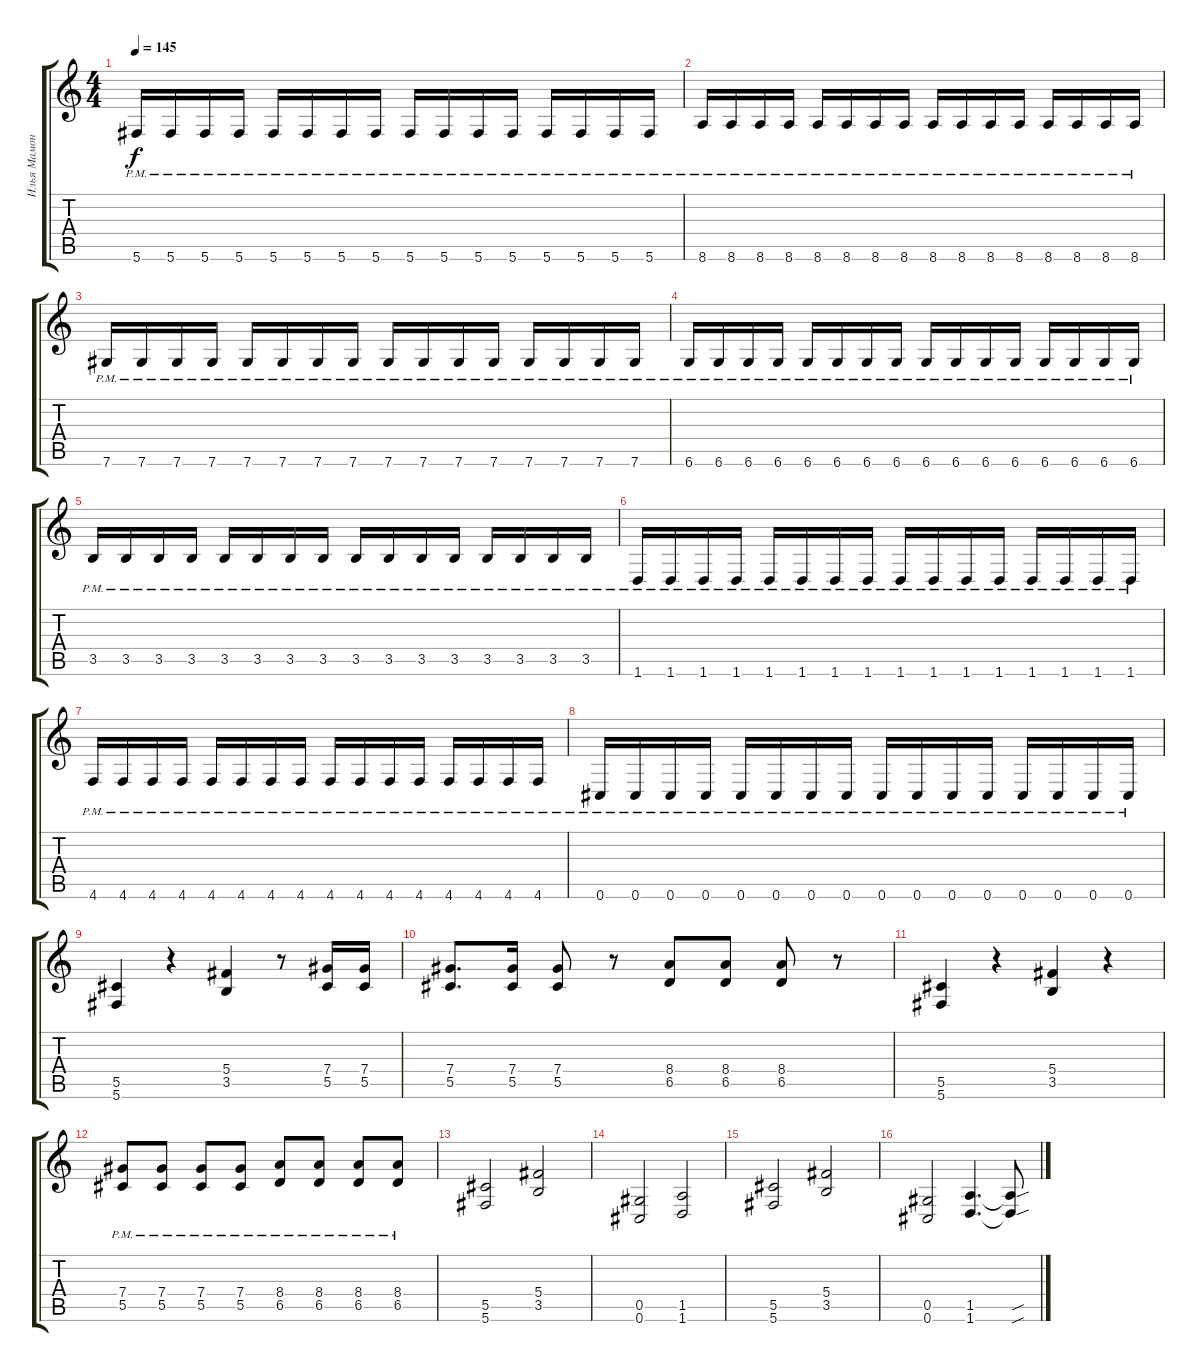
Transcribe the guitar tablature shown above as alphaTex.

\track ("Илья Мамонтов" "Илья Мамон") {instrument distortionguitar}
\staff {score tabs}
\tuning (Eb4 Bb3 Gb3 Db3 Ab2 Db2) {hide}
\ts (4 4)
\tempo 145
\clef g2
\ks c
5.6{pm}.16{dy f} 5.6{pm}.16 5.6{pm}.16 5.6{pm}.16 5.6{pm}.16 5.6{pm}.16 5.6{pm}.16 5.6{pm}.16 5.6{pm}.16 5.6{pm}.16 5.6{pm}.16 5.6{pm}.16 5.6{pm}.16 5.6{pm}.16 5.6{pm}.16 5.6{pm}.16 |
8.6{pm}.16 8.6{pm}.16 8.6{pm}.16 8.6{pm}.16 8.6{pm}.16 8.6{pm}.16 8.6{pm}.16 8.6{pm}.16 8.6{pm}.16 8.6{pm}.16 8.6{pm}.16 8.6{pm}.16 8.6{pm}.16 8.6{pm}.16 8.6{pm}.16 8.6{pm}.16 |
7.6{pm}.16 7.6{pm}.16 7.6{pm}.16 7.6{pm}.16 7.6{pm}.16 7.6{pm}.16 7.6{pm}.16 7.6{pm}.16 7.6{pm}.16 7.6{pm}.16 7.6{pm}.16 7.6{pm}.16 7.6{pm}.16 7.6{pm}.16 7.6{pm}.16 7.6{pm}.16 |
6.6{pm}.16 6.6{pm}.16 6.6{pm}.16 6.6{pm}.16 6.6{pm}.16 6.6{pm}.16 6.6{pm}.16 6.6{pm}.16 6.6{pm}.16 6.6{pm}.16 6.6{pm}.16 6.6{pm}.16 6.6{pm}.16 6.6{pm}.16 6.6{pm}.16 6.6{pm}.16 |
3.5{pm}.16 3.5{pm}.16 3.5{pm}.16 3.5{pm}.16 3.5{pm}.16 3.5{pm}.16 3.5{pm}.16 3.5{pm}.16 3.5{pm}.16 3.5{pm}.16 3.5{pm}.16 3.5{pm}.16 3.5{pm}.16 3.5{pm}.16 3.5{pm}.16 3.5{pm}.16 |
1.6{pm}.16 1.6{pm}.16 1.6{pm}.16 1.6{pm}.16 1.6{pm}.16 1.6{pm}.16 1.6{pm}.16 1.6{pm}.16 1.6{pm}.16 1.6{pm}.16 1.6{pm}.16 1.6{pm}.16 1.6{pm}.16 1.6{pm}.16 1.6{pm}.16 1.6{pm}.16 |
4.6{pm}.16 4.6{pm}.16 4.6{pm}.16 4.6{pm}.16 4.6{pm}.16 4.6{pm}.16 4.6{pm}.16 4.6{pm}.16 4.6{pm}.16 4.6{pm}.16 4.6{pm}.16 4.6{pm}.16 4.6{pm}.16 4.6{pm}.16 4.6{pm}.16 4.6{pm}.16 |
0.6{pm}.16 0.6{pm}.16 0.6{pm}.16 0.6{pm}.16 0.6{pm}.16 0.6{pm}.16 0.6{pm}.16 0.6{pm}.16 0.6{pm}.16 0.6{pm}.16 0.6{pm}.16 0.6{pm}.16 0.6{pm}.16 0.6{pm}.16 0.6{pm}.16 0.6{pm}.16 |
(5.5 5.6).4{volume 14} r.4 (5.4 3.5).4 r.8 (7.4 5.5).16 (7.4 5.5).16 |
(7.4 5.5).8{d} (7.4 5.5).16 (7.4 5.5).8 r.8 (8.4 6.5).8 (8.4 6.5).8 (8.4 6.5).8 r.8 |
(5.5 5.6).4 r.4 (5.4 3.5).4 r.4 |
(7.4{pm} 5.5{pm}).8 (7.4{pm} 5.5{pm}).8 (7.4{pm} 5.5{pm}).8 (7.4{pm} 5.5{pm}).8 (8.4{pm} 6.5{pm}).8 (8.4{pm} 6.5{pm}).8 (8.4{pm} 6.5{pm}).8 (8.4{pm} 6.5{pm}).8 |
(5.5 5.6).2 (5.4 3.5).2 |
(0.5 0.6).2 (1.5 1.6).2 |
(5.5 5.6).2 (5.4 3.5).2 |
(0.5 0.6).2 (1.5 1.6).4{d} (1.5{sou t} 1.6{sou t}).8
